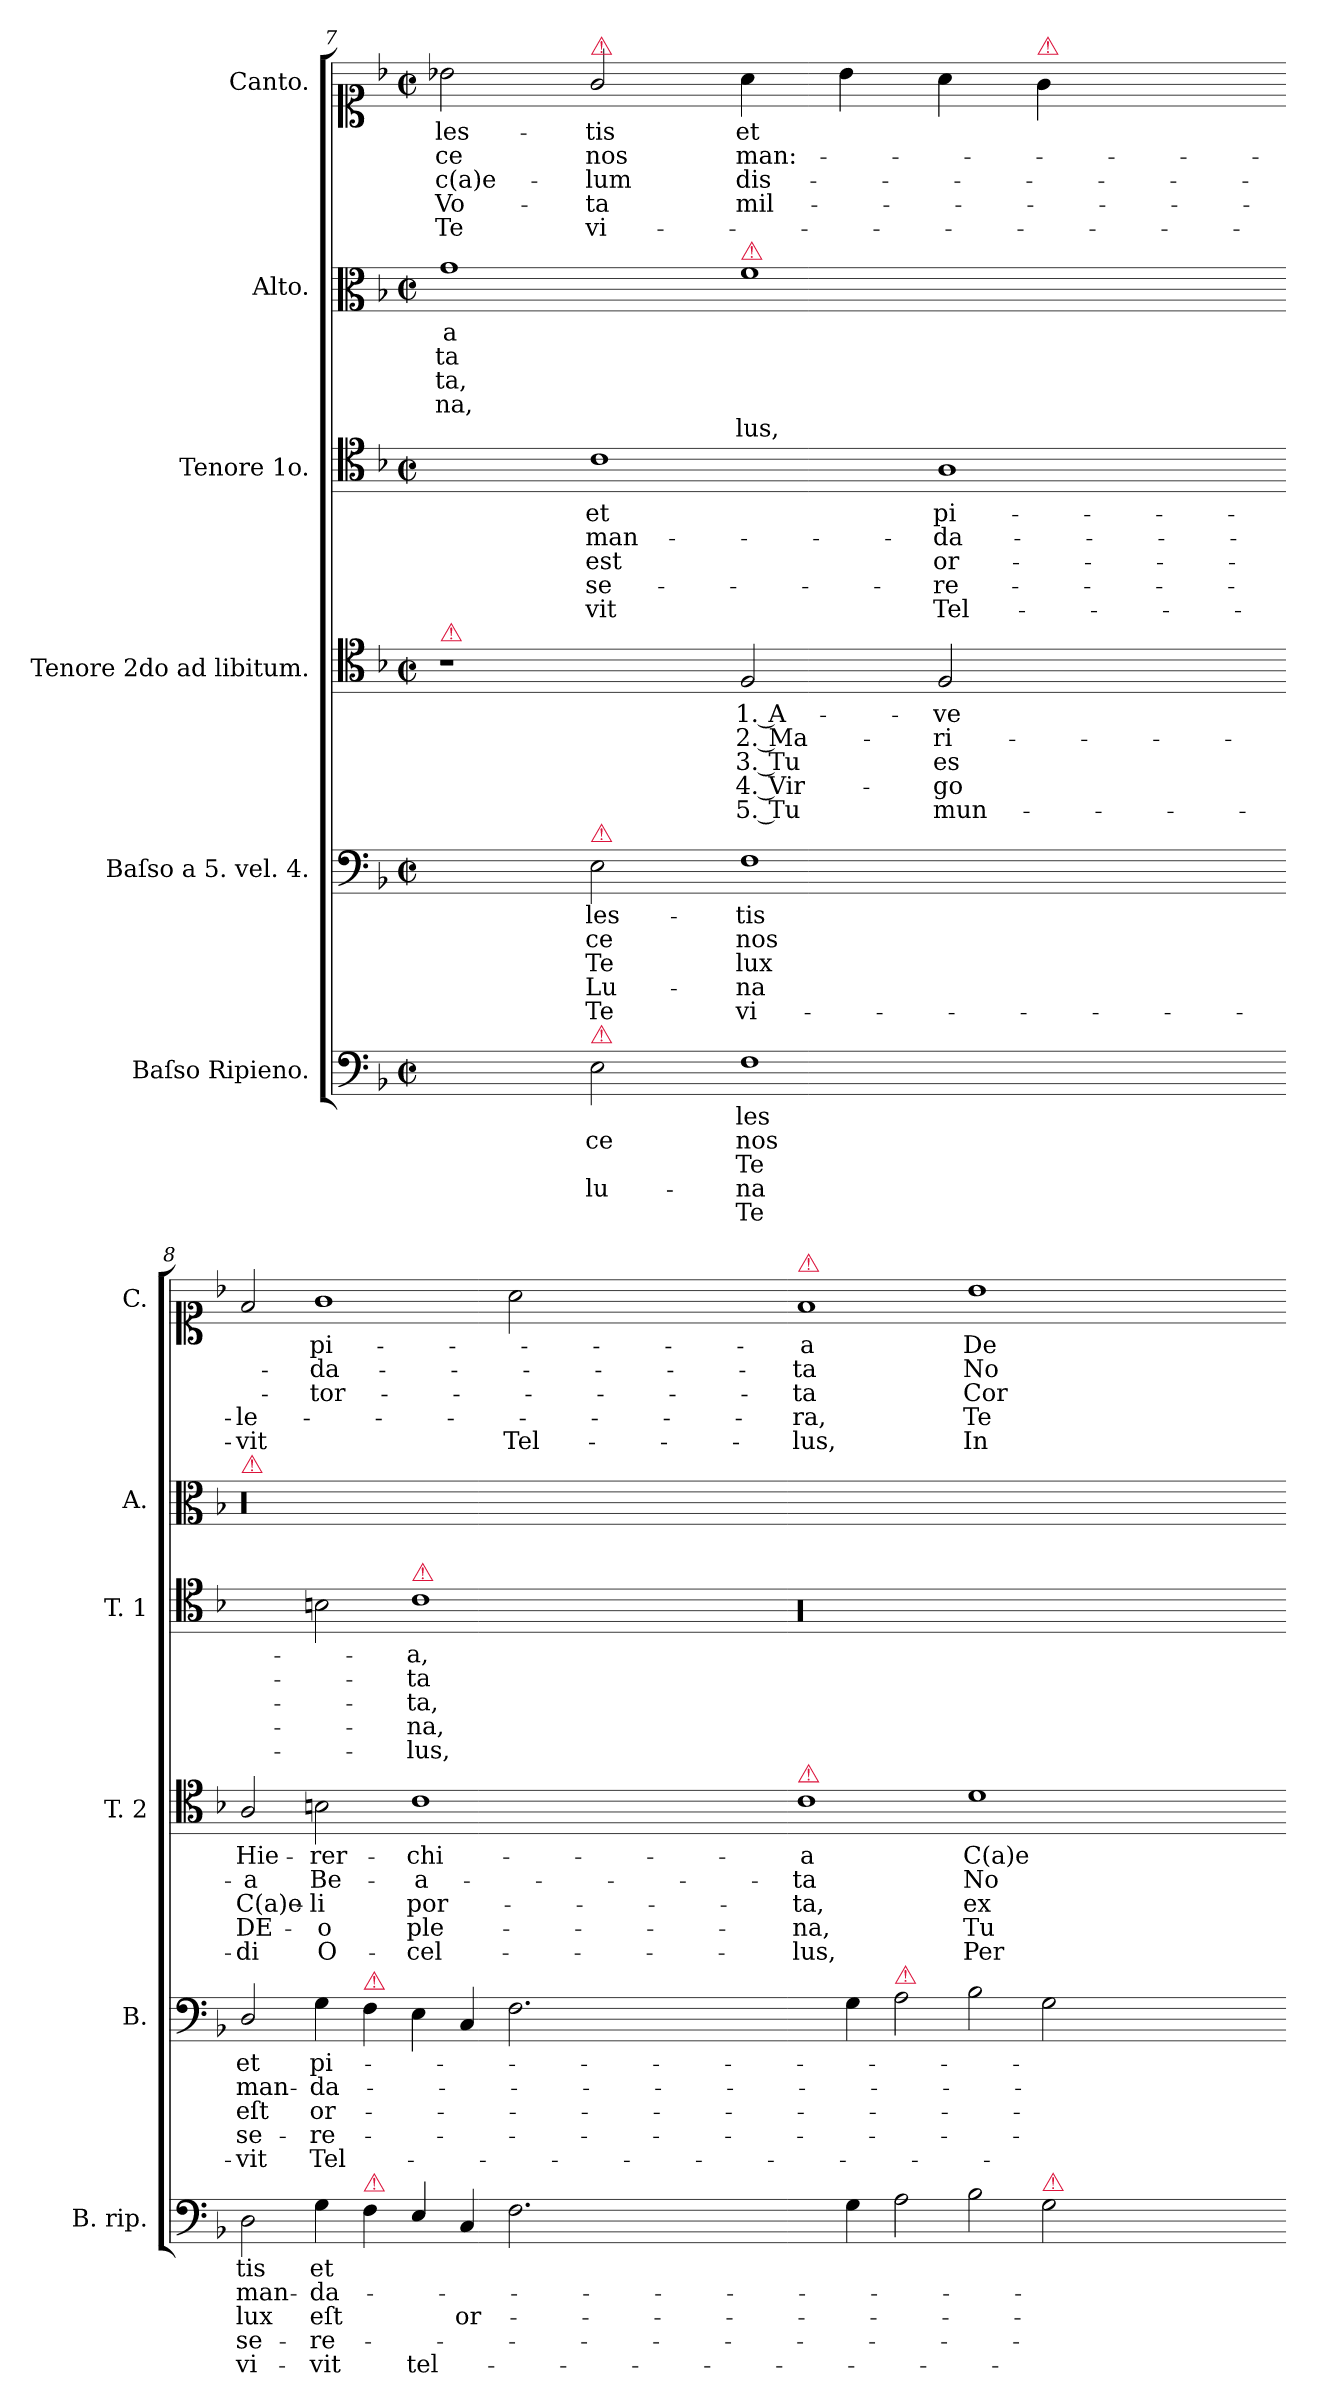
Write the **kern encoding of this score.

**kern	**text	**text	**text	**text	**text	**kern	**text	**text	**text	**text	**text	**kern	**text	**text	**text	**text	**text	**kern	**text	**text	**text	**text	**text	**kern	**text	**text	**text	**text	**text	**kern	**text	**text	**text	**text	**text
*part6	*part6	*part6	*part6	*part6	*part6	*part5	*part5	*part5	*part5	*part5	*part5	*part4	*part4	*part4	*part4	*part4	*part4	*part3	*part3	*part3	*part3	*part3	*part3	*part2	*part2	*part2	*part2	*part2	*part2	*part1	*part1	*part1	*part1	*part1	*part1
*staff6	*staff6	*staff6	*staff6	*staff6	*staff6	*staff5	*staff5	*staff5	*staff5	*staff5	*staff5	*staff4	*staff4	*staff4	*staff4	*staff4	*staff4	*staff3	*staff3	*staff3	*staff3	*staff3	*staff3	*staff2	*staff2	*staff2	*staff2	*staff2	*staff2	*staff1	*staff1	*staff1	*staff1	*staff1	*staff1
*I"Baſso Ripieno.	*	*	*	*	*	*I"Baſso a 5. vel. 4.	*	*	*	*	*	*I"Tenore 2do ad libitum.	*	*	*	*	*	*I"Tenore 1o.	*	*	*	*	*	*I"Alto.	*	*	*	*	*	*I"Canto.	*	*	*	*	*
*I'B. rip.	*	*	*	*	*	*I'B.	*	*	*	*	*	*I'T. 2	*	*	*	*	*	*I'T. 1	*	*	*	*	*	*I'A.	*	*	*	*	*	*I'C.	*	*	*	*	*
*clefF4	*	*	*	*	*	*clefF4	*	*	*	*	*	*clefC4	*	*	*	*	*	*clefC4	*	*	*	*	*	*clefC3	*	*	*	*	*	*clefC1	*	*	*	*	*
*k[b-]	*	*	*	*	*	*k[b-]	*	*	*	*	*	*k[b-]	*	*	*	*	*	*k[b-]	*	*	*	*	*	*k[b-]	*	*	*	*	*	*k[b-]	*	*	*	*	*
*F:	*	*	*	*	*	*F:	*	*	*	*	*	*F:	*	*	*	*	*	*F:	*	*	*	*	*	*F:	*	*	*	*	*	*F:	*	*	*	*	*
*M2/2	*	*	*	*	*	*M2/2	*	*	*	*	*	*M2/2	*	*	*	*	*	*M2/2	*	*	*	*	*	*M2/2	*	*	*	*	*	*M2/2	*	*	*	*	*
*met(c|)	*	*	*	*	*	*met(c|)	*	*	*	*	*	*met(c|)	*	*	*	*	*	*met(c|)	*	*	*	*	*	*met(c|)	*	*	*	*	*	*met(c|)	*	*	*	*	*
=7	=7	=7	=7	=7	=7	=7	=7	=7	=7	=7	=7	=7	=7	=7	=7	=7	=7	=7	=7	=7	=7	=7	=7	=7	=7	=7	=7	=7	=7	=7	=7	=7	=7	=7	=7
!	!	!	!	!	!	!	!	!	!	!	!	!LO:TX:a:color=crimson:t=⚠	!	!	!	!	!	!	!	!	!	!	!	!	!	!	!	!	!	!	!	!	!	!	!
2ryy	.	.	.	.	.	2ryy	.	.	.	.	.	1r	.	.	.	.	.	2ryy	.	.	.	.	.	1g\	-a	-ta	-ta,	-na,	.	2b-X\	-les-	-ce	c(a)e-	Vo-	Te
!	!	!	!	!	!	!	!	!	!	!	!	!	!	!	!	!	!	!	!	!	!	!	!	!	!	!	!	!	!	!LO:TX:a:color=crimson:t=⚠	!	!	!	!	!
!	!	!	!	!	!	!LO:TX:a:color=crimson:t=⚠	!	!	!	!	!	!	!	!	!	!	!	!	!	!	!	!	!	!	!	!	!	!	!	!	!	!	!	!	!
!LO:TX:a:color=crimson:t=⚠	!	!	!	!	!	!	!	!	!	!	!	!	!	!	!	!	!	!	!	!	!	!	!	!	!	!	!	!	!	!	!	!	!	!	!
2E\	.	-ce	.	lu-	.	2E\	-les-	-ce	Te	Lu-	Te	.	.	.	.	.	.	1c\	et	man-	est	se-	-vit	.	.	.	.	.	.	2g/	-tis	nos	-lum	-ta	vi-
!	!	!	!	!	!	!	!	!	!	!	!	!	!	!	!	!	!	!	!	!	!	!	!	!LO:TX:a:color=crimson:t=⚠	!	!	!	!	!	!	!	!	!	!	!
1F\	-les	nos	Te	-na	Te	1F\	-tis	nos	lux	-na	vi-	2F/	1. A-	2. Ma-	3. Tu	4. Vir-	5. Tu	.	.	.	.	.	.	1f\	.	.	.	.	-lus,	4a\	et	man:-	dis-	mil-	.
.	.	.	.	.	.	.	.	.	.	.	.	.	.	.	.	.	.	.	.	.	.	.	.	.	.	.	.	.	.	4b-\	.	.	.	.	.
.	.	.	.	.	.	.	.	.	.	.	.	2F/	-ve	-ri-	es	-go	mun-	1A\	pi-	-da-	or-	-re-	Tel-	.	.	.	.	.	.	4a\	.	.	.	.	.
!	!	!	!	!	!	!	!	!	!	!	!	!	!	!	!	!	!	!	!	!	!	!	!	!	!	!	!	!	!	!LO:TX:a:color=crimson:t=⚠	!	!	!	!	!
.	.	.	.	.	.	.	.	.	.	.	.	.	.	.	.	.	.	.	.	.	.	.	.	.	.	.	.	.	.	4g\	.	.	.	.	.
2ryy	.	.	.	.	.	2ryy	.	.	.	.	.	2ryy	.	.	.	.	.	.	.	.	.	.	.	2ryy	.	.	.	.	.	2ryy	.	.	.	.	.
=8-	=8-	=8-	=8-	=8-	=8-	=8-	=8-	=8-	=8-	=8-	=8-	=8-	=8-	=8-	=8-	=8-	=8-	=8-	=8-	=8-	=8-	=8-	=8-	=8-	=8-	=8-	=8-	=8-	=8-	=8-	=8-	=8-	=8-	=8-	=8-
!	!	!	!	!	!	!	!	!	!	!	!	!	!	!	!	!	!	!	!	!	!	!	!	!LO:TX:a:color=crimson:t=⚠	!	!	!	!	!	!	!	!	!	!	!
2D\	tis	man-	lux	se-	vi-	2D/	et	man-	eſt	se-	-vit	2A/	Hie-	-a	C(a)e-	DE-	-di	2ryy	.	.	.	.	.	00r	.	.	.	.	.	2f/	.	.	.	-le-	-vit
4G\	et	-da-	eſt	-re-	-vit	4G\	pi-	-da-	or-	-re-	Tel-	2Bn\	-rer-	Be-	-li	-o	O-	2Bn\	.	.	.	.	.	.	.	.	.	.	.	1g\	pi-	-da-	-tor-	.	.
!	!	!	!	!	!	!LO:TX:a:color=crimson:t=⚠	!	!	!	!	!	!	!	!	!	!	!	!	!	!	!	!	!	!	!	!	!	!	!	!	!	!	!	!	!
!LO:TX:a:color=crimson:t=⚠	!	!	!	!	!	!	!	!	!	!	!	!	!	!	!	!	!	!	!	!	!	!	!	!	!	!	!	!	!	!	!	!	!	!	!
4F\	.	.	.	.	.	4F\	.	.	.	.	.	.	.	.	.	.	.	.	.	.	.	.	.	.	.	.	.	.	.	.	.	.	.	.	.
!	!	!	!	!	!	!	!	!	!	!	!	!	!	!	!	!	!	!LO:TX:a:color=crimson:t=⚠	!	!	!	!	!	!	!	!	!	!	!	!	!	!	!	!	!
4E/	.	.	.	.	tel-	4E\	.	.	.	.	.	1c\	-chi-	-a-	por-	ple-	-cel-	1c\	-a,	-ta	-ta,	-na,	-lus,	.	.	.	.	.	.	.	.	.	.	.	.
4C/	.	.	or-	.	.	4C/	.	.	.	.	.	.	.	.	.	.	.	.	.	.	.	.	.	.	.	.	.	.	.	.	.	.	.	.	.
2.F\	.	.	.	.	.	2.F\	.	.	.	.	.	.	.	.	.	.	.	.	.	.	.	.	.	.	.	.	.	.	.	2a\	.	.	.	.	Tel-
.	.	.	.	.	.	.	.	.	.	.	.	0ryy	.	.	.	.	.	0ryy	.	.	.	.	.	.	.	.	.	.	.	0ryy	.	.	.	.	.
1..ryy	.	.	.	.	.	1..ryy	.	.	.	.	.	.	.	.	.	.	.	.	.	.	.	.	.	.	.	.	.	.	.	.	.	.	.	.	.
=9-	=9-	=9-	=9-	=9-	=9-	=9-	=9-	=9-	=9-	=9-	=9-	=9-	=9-	=9-	=9-	=9-	=9-	=9-	=9-	=9-	=9-	=9-	=9-	=9-	=9-	=9-	=9-	=9-	=9-	=9-	=9-	=9-	=9-	=9-	=9-
!	!	!	!	!	!	!	!	!	!	!	!	!	!	!	!	!	!	!	!	!	!	!	!	!	!	!	!	!	!	!LO:TX:a:color=crimson:t=⚠	!	!	!	!	!
!	!	!	!	!	!	!	!	!	!	!	!	!LO:TX:a:color=crimson:t=⚠	!	!	!	!	!	!	!	!	!	!	!	!	!	!	!	!	!	!	!	!	!	!	!
4ryy	.	.	.	.	.	4ryy	.	.	.	.	.	1c\	-a	-ta	-ta,	-na,	-lus,	00r	.	.	.	.	.	00ryy	.	.	.	.	.	1f/	-a	-ta	-ta	-ra,	-lus,
4G\	.	.	.	.	.	4G\	.	.	.	.	.	.	.	.	.	.	.	.	.	.	.	.	.	.	.	.	.	.	.	.	.	.	.	.	.
!	!	!	!	!	!	!LO:TX:a:color=crimson:t=⚠	!	!	!	!	!	!	!	!	!	!	!	!	!	!	!	!	!	!	!	!	!	!	!	!	!	!	!	!	!
2A\	.	.	.	.	.	2A\	.	.	.	.	.	.	.	.	.	.	.	.	.	.	.	.	.	.	.	.	.	.	.	.	.	.	.	.	.
2B-\	.	.	.	.	.	2B-\	.	.	.	.	.	1d\	C(a)e-	No-	ex	Tu	Per	.	.	.	.	.	.	.	.	.	.	.	.	1b-\	De-	No-	Cor-	Te	In
!LO:TX:a:color=crimson:t=⚠	!	!	!	!	!	!	!	!	!	!	!	!	!	!	!	!	!	!	!	!	!	!	!	!	!	!	!	!	!	!	!	!	!	!	!
2G\	.	.	.	.	.	2G\	.	.	.	.	.	.	.	.	.	.	.	.	.	.	.	.	.	.	.	.	.	.	.	.	.	.	.	.	.
0ryy	.	.	.	.	.	0ryy	.	.	.	.	.	0ryy	.	.	.	.	.	.	.	.	.	.	.	.	.	.	.	.	.	0ryy	.	.	.	.	.
=-	=-	=-	=-	=-	=-	=-	=-	=-	=-	=-	=-	=-	=-	=-	=-	=-	=-	=-	=-	=-	=-	=-	=-	=-	=-	=-	=-	=-	=-	=-	=-	=-	=-	=-	=-
*-	*-	*-	*-	*-	*-	*-	*-	*-	*-	*-	*-	*-	*-	*-	*-	*-	*-	*-	*-	*-	*-	*-	*-	*-	*-	*-	*-	*-	*-	*-	*-	*-	*-	*-	*-
